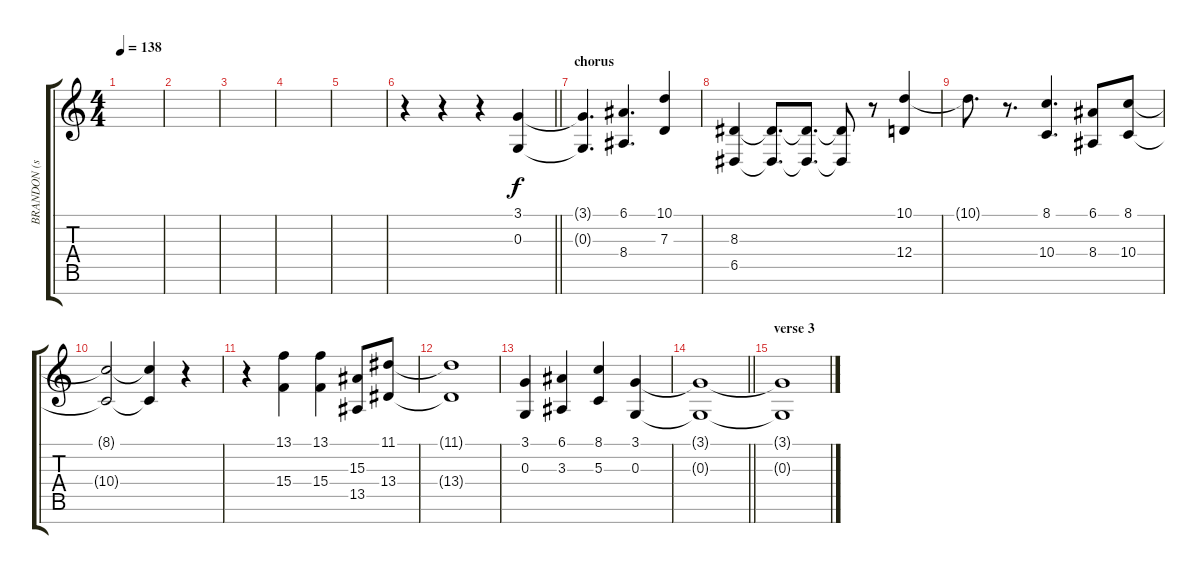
\track ("BRANDON (synth)" "BRANDON (s") {instrument stringensemble1}
\staff {score tabs}
\tuning (E4 B3 G3 D3 A2 E2 B1) {hide}
\ts (4 4)
\tempo 138
\clef g2
\ks c
|
|
|
|
|
\barLineRight lightlight
r.4 r.4 r.4 (3.1 0.3).4 |
\section ("" "chorus")
(3.1{t} 0.3{t}).4{d} (6.1 8.4).4{d} (10.1 7.3).4 |
(8.3 6.5).4 (8.3{t} 6.5{t}).8{d} (8.3{t} 6.5{t}).8{d} (8.3{t} 6.5{t}).8 r.8 (10.1 12.4).4 |
10.1{t}.8{d} r.8{d} (8.1 10.4).4{d} (6.1 8.4).8 (8.1 10.4).8 |
(8.1{t} 10.4{t}).2 (8.1{t} 10.4{t}).4 r.4 |
r.4 (13.1 15.4).4 (13.1 15.4).4 (15.3 13.5).8 (11.1 13.4).8 |
(11.1{t} 13.4{t}).1 |
(3.1 0.3).4 (6.1 3.3).4 (8.1 5.3).4 (3.1 0.3).4 |
\barLineRight lightlight
(3.1{t} 0.3{t}).1 |
\section ("" "verse 3")
(3.1{t} 0.3{t}).1
